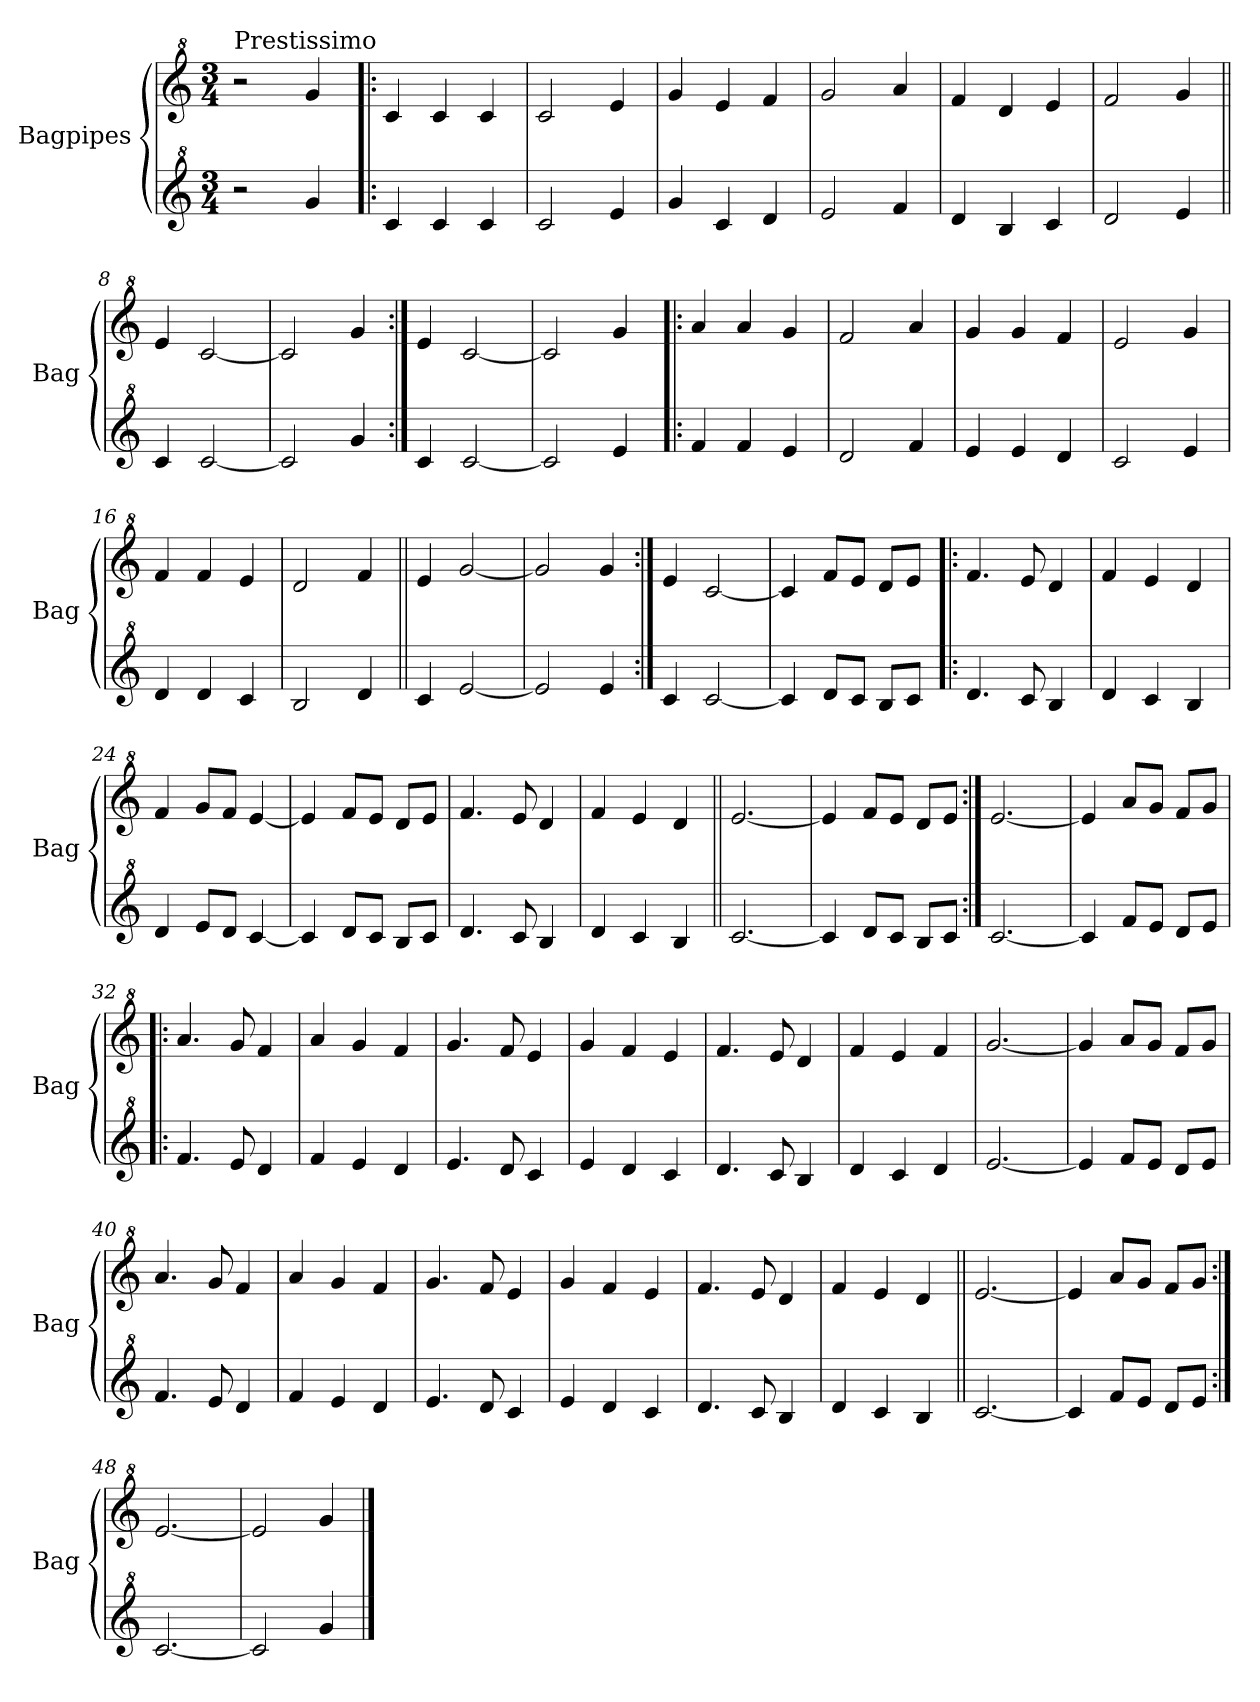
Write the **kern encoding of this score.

**kern	**kern
*part2	*part1
*staff2	*staff1
*I"Bagpipes	*I"Bagpipes
*I'Bag	*I'Bag
*clefG^2	*clefG^2
*k[]	*k[]
*C:	*C:
*M3/4	*M3/4
=1	=1
!	!LO:TX:a:t=Prestissimo
2r	2r
4gg/	4gg/
=2!|:	=2!|:
4cc/	4cc/
4cc/	4cc/
4cc/	4cc/
=3	=3
2cc/	2cc/
4ee/	4ee/
=4	=4
4gg/	4gg/
4cc/	4ee/
4dd/	4ff/
=5	=5
2ee/	2gg/
4ff/	4aa/
=6	=6
4dd/	4ff/
4b/	4dd/
4cc/	4ee/
=7	=7
2dd/	2ff/
4ee/	4gg/
=8||	=8||
4cc/	4ee/
[2cc/	[2cc/
=9	=9
2cc/]	2cc/]
4gg/	4gg/
=10:|!	=10:|!
4cc/	4ee/
[2cc/	[2cc/
=11	=11
2cc/]	2cc/]
4ee/	4gg/
=12!|:	=12!|:
4ff/	4aa/
4ff/	4aa/
4ee/	4gg/
=13	=13
2dd/	2ff/
4ff/	4aa/
=14	=14
4ee/	4gg/
4ee/	4gg/
4dd/	4ff/
!!LO:LB:g=z
=15	=15
2cc/	2ee/
4ee/	4gg/
=16	=16
4dd/	4ff/
4dd/	4ff/
4cc/	4ee/
=17	=17
2b/	2dd/
4dd/	4ff/
=18||	=18||
4cc/	4ee/
[2ee/	[2gg/
=19	=19
2ee/]	2gg/]
4ee/	4gg/
=20:|!	=20:|!
4cc/	4ee/
[2cc/	[2cc/
=21	=21
4cc/]	4cc/]
8dd/L	8ff/L
8cc/J	8ee/J
8b/L	8dd/L
8cc/J	8ee/J
=22!|:	=22!|:
4.dd/	4.ff/
8cc/	8ee/
4b/	4dd/
=23	=23
4dd/	4ff/
4cc/	4ee/
4b/	4dd/
=24	=24
4dd/	4ff/
8ee/L	8gg/L
8dd/J	8ff/J
[4cc/	[4ee/
=25	=25
4cc/]	4ee/]
8dd/L	8ff/L
8cc/J	8ee/J
8b/L	8dd/L
8cc/J	8ee/J
=26	=26
4.dd/	4.ff/
8cc/	8ee/
4b/	4dd/
!!LO:LB:g=z
=27	=27
4dd/	4ff/
4cc/	4ee/
4b/	4dd/
=28||	=28||
[2.cc/	[2.ee/
=29	=29
4cc/]	4ee/]
8dd/L	8ff/L
8cc/J	8ee/J
8b/L	8dd/L
8cc/J	8ee/J
=30:|!	=30:|!
[2.cc/	[2.ee/
=31	=31
4cc/]	4ee/]
8ff/L	8aa/L
8ee/J	8gg/J
8dd/L	8ff/L
8ee/J	8gg/J
=32!|:	=32!|:
4.ff/	4.aa/
8ee/	8gg/
4dd/	4ff/
=33	=33
4ff/	4aa/
4ee/	4gg/
4dd/	4ff/
=34	=34
4.ee/	4.gg/
8dd/	8ff/
4cc/	4ee/
=35	=35
4ee/	4gg/
4dd/	4ff/
4cc/	4ee/
=36	=36
4.dd/	4.ff/
8cc/	8ee/
4b/	4dd/
=37	=37
4dd/	4ff/
4cc/	4ee/
4dd/	4ff/
=38	=38
[2.ee/	[2.gg/
!!LO:LB:g=z
=39	=39
4ee/]	4gg/]
8ff/L	8aa/L
8ee/J	8gg/J
8dd/L	8ff/L
8ee/J	8gg/J
=40	=40
4.ff/	4.aa/
8ee/	8gg/
4dd/	4ff/
=41	=41
4ff/	4aa/
4ee/	4gg/
4dd/	4ff/
=42	=42
4.ee/	4.gg/
8dd/	8ff/
4cc/	4ee/
=43	=43
4ee/	4gg/
4dd/	4ff/
4cc/	4ee/
=44	=44
4.dd/	4.ff/
8cc/	8ee/
4b/	4dd/
=45	=45
4dd/	4ff/
4cc/	4ee/
4b/	4dd/
=46||	=46||
[2.cc/	[2.ee/
=47	=47
4cc/]	4ee/]
8ff/L	8aa/L
8ee/J	8gg/J
8dd/L	8ff/L
8ee/J	8gg/J
=48:|!	=48:|!
[2.cc/	[2.ee/
=49	=49
2cc/]	2ee/]
4gg/	4gg/
==	==
*-	*-
